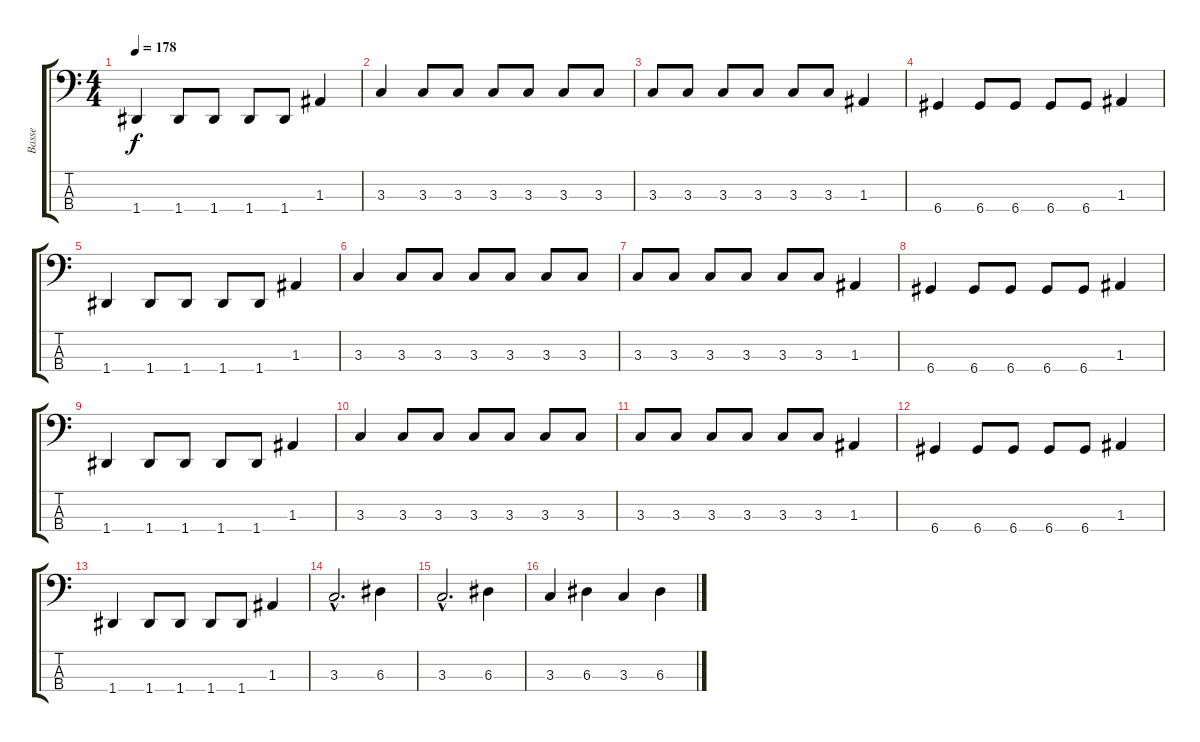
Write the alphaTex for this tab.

\track ("Basse" "Basse") {instrument electricbassfinger}
\staff {score tabs}
\tuning (G2 D2 A1 D1) {hide}
\ts (4 4)
\tempo 178
\clef f4
\ks c
1.4.4{dy f} 1.4.8 1.4.8 1.4.8 1.4.8 1.3.4 |
3.3.4 3.3.8 3.3.8 3.3.8 3.3.8 3.3.8 3.3.8 |
3.3.8 3.3.8 3.3.8 3.3.8 3.3.8 3.3.8 1.3.4 |
6.4.4 6.4.8 6.4.8 6.4.8 6.4.8 1.3.4 |
1.4.4 1.4.8 1.4.8 1.4.8 1.4.8 1.3.4 |
3.3.4 3.3.8 3.3.8 3.3.8 3.3.8 3.3.8 3.3.8 |
3.3.8 3.3.8 3.3.8 3.3.8 3.3.8 3.3.8 1.3.4 |
6.4.4 6.4.8 6.4.8 6.4.8 6.4.8 1.3.4 |
1.4.4 1.4.8 1.4.8 1.4.8 1.4.8 1.3.4 |
3.3.4 3.3.8 3.3.8 3.3.8 3.3.8 3.3.8 3.3.8 |
3.3.8 3.3.8 3.3.8 3.3.8 3.3.8 3.3.8 1.3.4 |
6.4.4 6.4.8 6.4.8 6.4.8 6.4.8 1.3.4 |
1.4.4 1.4.8 1.4.8 1.4.8 1.4.8 1.3.4 |
3.3{hac}.2{d} 6.3.4 |
3.3{hac}.2{d} 6.3.4 |
3.3.4 6.3.4 3.3.4 6.3.4
